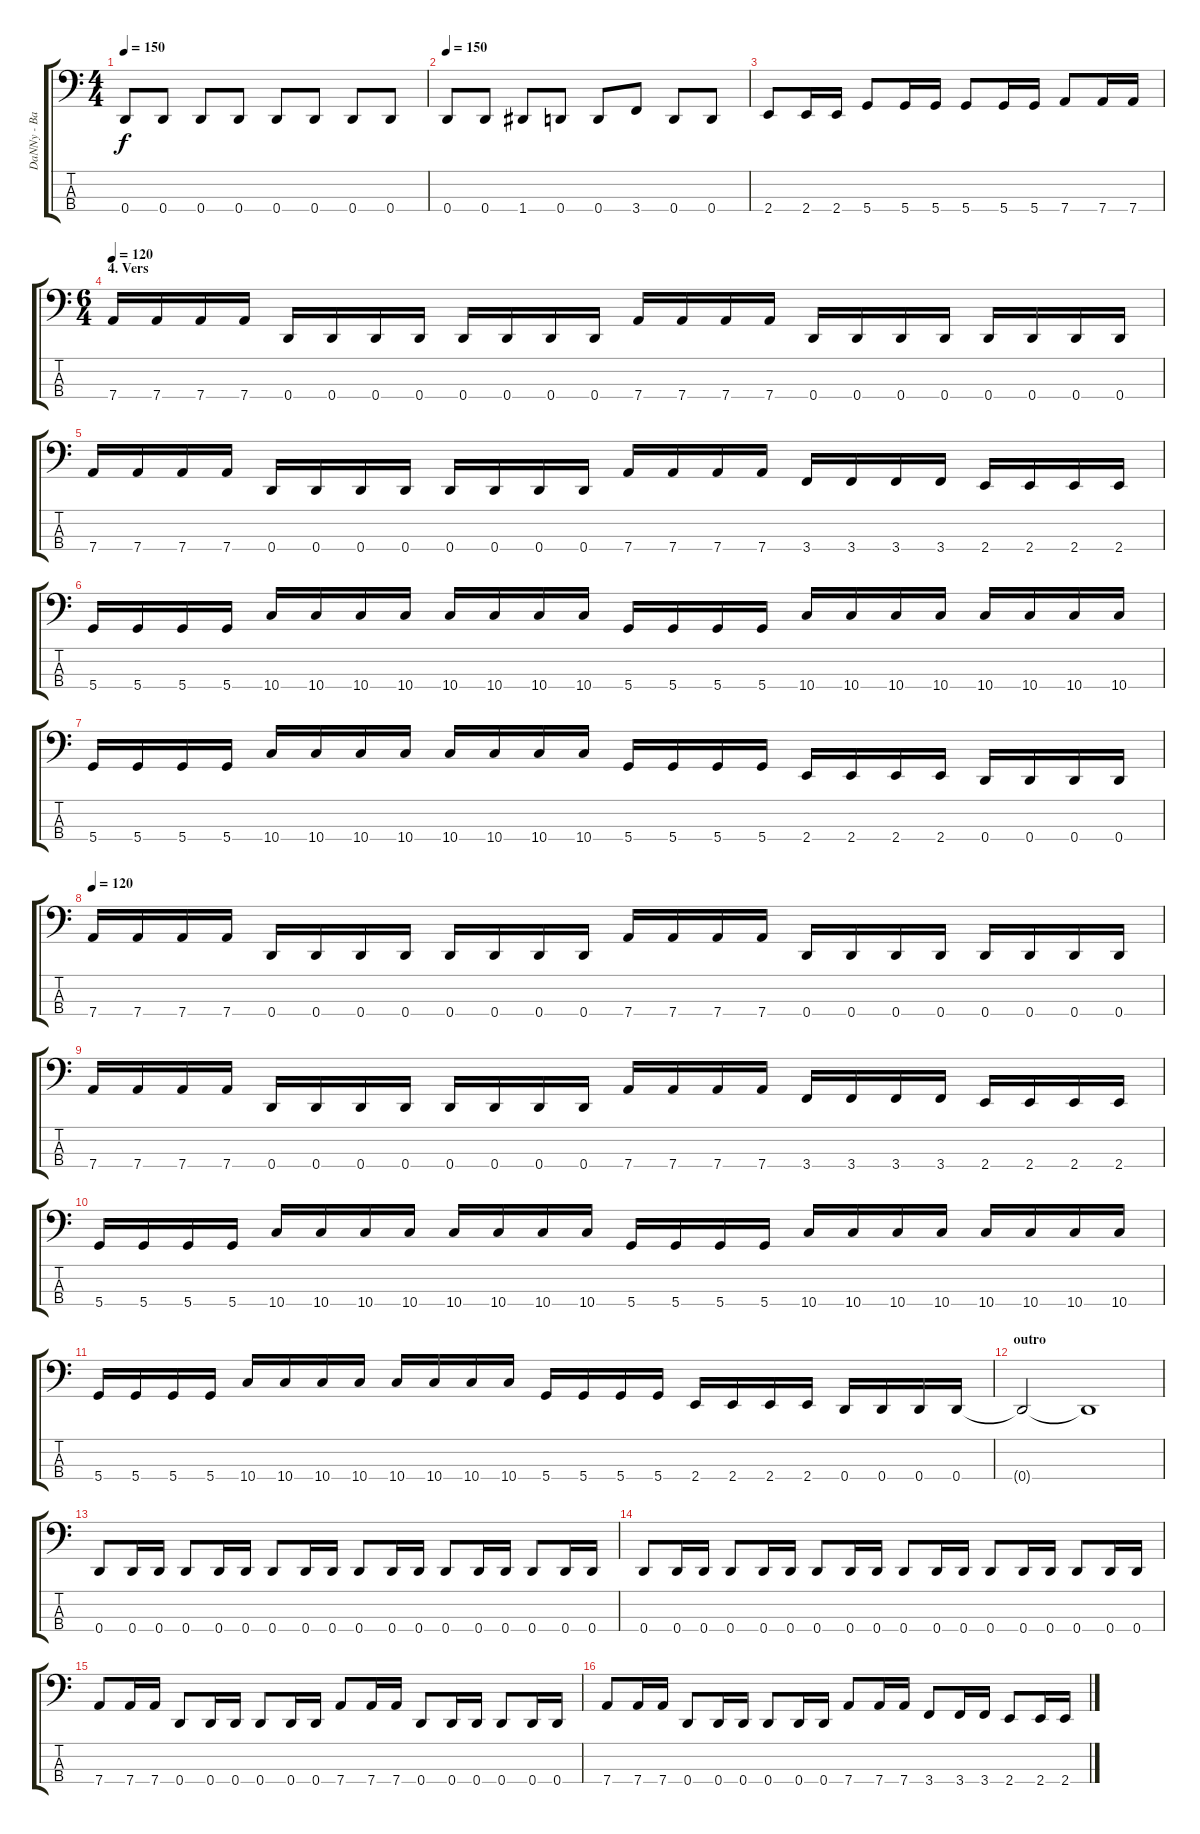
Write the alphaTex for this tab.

\track ("DaNNy - Bass" "DaNNy - Ba") {instrument electricbasspick}
\staff {score tabs}
\tuning (F2 C2 G1 D1) {hide}
\ts (4 4)
\tempo 150
\clef f4
\ks c
0.4.8{dy f} 0.4.8 0.4.8 0.4.8 0.4.8 0.4.8 0.4.8 0.4.8 |
\tempo 150
0.4.8 0.4.8 1.4.8 0.4.8 0.4.8 3.4.8 0.4.8 0.4.8 |
2.4.8 2.4.16 2.4.16 5.4.8 5.4.16 5.4.16 5.4.8 5.4.16 5.4.16 7.4.8 7.4.16 7.4.16 |
\ts (6 4)
\section ("" "4. Vers")
\tempo 120
7.4.16 7.4.16 7.4.16 7.4.16 0.4.16 0.4.16 0.4.16 0.4.16 0.4.16 0.4.16 0.4.16 0.4.16 7.4.16 7.4.16 7.4.16 7.4.16 0.4.16 0.4.16 0.4.16 0.4.16 0.4.16 0.4.16 0.4.16 0.4.16 |
7.4.16 7.4.16 7.4.16 7.4.16 0.4.16 0.4.16 0.4.16 0.4.16 0.4.16 0.4.16 0.4.16 0.4.16 7.4.16 7.4.16 7.4.16 7.4.16 3.4.16 3.4.16 3.4.16 3.4.16 2.4.16 2.4.16 2.4.16 2.4.16 |
5.4.16 5.4.16 5.4.16 5.4.16 10.4.16 10.4.16 10.4.16 10.4.16 10.4.16 10.4.16 10.4.16 10.4.16 5.4.16 5.4.16 5.4.16 5.4.16 10.4.16 10.4.16 10.4.16 10.4.16 10.4.16 10.4.16 10.4.16 10.4.16 |
5.4.16 5.4.16 5.4.16 5.4.16 10.4.16 10.4.16 10.4.16 10.4.16 10.4.16 10.4.16 10.4.16 10.4.16 5.4.16 5.4.16 5.4.16 5.4.16 2.4.16 2.4.16 2.4.16 2.4.16 0.4.16 0.4.16 0.4.16 0.4.16 |
\tempo 120
7.4.16 7.4.16 7.4.16 7.4.16 0.4.16 0.4.16 0.4.16 0.4.16 0.4.16 0.4.16 0.4.16 0.4.16 7.4.16 7.4.16 7.4.16 7.4.16 0.4.16 0.4.16 0.4.16 0.4.16 0.4.16 0.4.16 0.4.16 0.4.16 |
7.4.16 7.4.16 7.4.16 7.4.16 0.4.16 0.4.16 0.4.16 0.4.16 0.4.16 0.4.16 0.4.16 0.4.16 7.4.16 7.4.16 7.4.16 7.4.16 3.4.16 3.4.16 3.4.16 3.4.16 2.4.16 2.4.16 2.4.16 2.4.16 |
5.4.16 5.4.16 5.4.16 5.4.16 10.4.16 10.4.16 10.4.16 10.4.16 10.4.16 10.4.16 10.4.16 10.4.16 5.4.16 5.4.16 5.4.16 5.4.16 10.4.16 10.4.16 10.4.16 10.4.16 10.4.16 10.4.16 10.4.16 10.4.16 |
5.4.16 5.4.16 5.4.16 5.4.16 10.4.16 10.4.16 10.4.16 10.4.16 10.4.16 10.4.16 10.4.16 10.4.16 5.4.16 5.4.16 5.4.16 5.4.16 2.4.16 2.4.16 2.4.16 2.4.16 0.4.16 0.4.16 0.4.16 0.4.16 |
\section ("" "outro")
0.4{t}.2 0.4{t}.1 |
0.4.8 0.4.16 0.4.16 0.4.8 0.4.16 0.4.16 0.4.8 0.4.16 0.4.16 0.4.8 0.4.16 0.4.16 0.4.8 0.4.16 0.4.16 0.4.8 0.4.16 0.4.16 |
0.4.8 0.4.16 0.4.16 0.4.8 0.4.16 0.4.16 0.4.8 0.4.16 0.4.16 0.4.8 0.4.16 0.4.16 0.4.8 0.4.16 0.4.16 0.4.8 0.4.16 0.4.16 |
7.4.8 7.4.16 7.4.16 0.4.8 0.4.16 0.4.16 0.4.8 0.4.16 0.4.16 7.4.8 7.4.16 7.4.16 0.4.8 0.4.16 0.4.16 0.4.8 0.4.16 0.4.16 |
7.4.8 7.4.16 7.4.16 0.4.8 0.4.16 0.4.16 0.4.8 0.4.16 0.4.16 7.4.8 7.4.16 7.4.16 3.4.8 3.4.16 3.4.16 2.4.8 2.4.16 2.4.16
